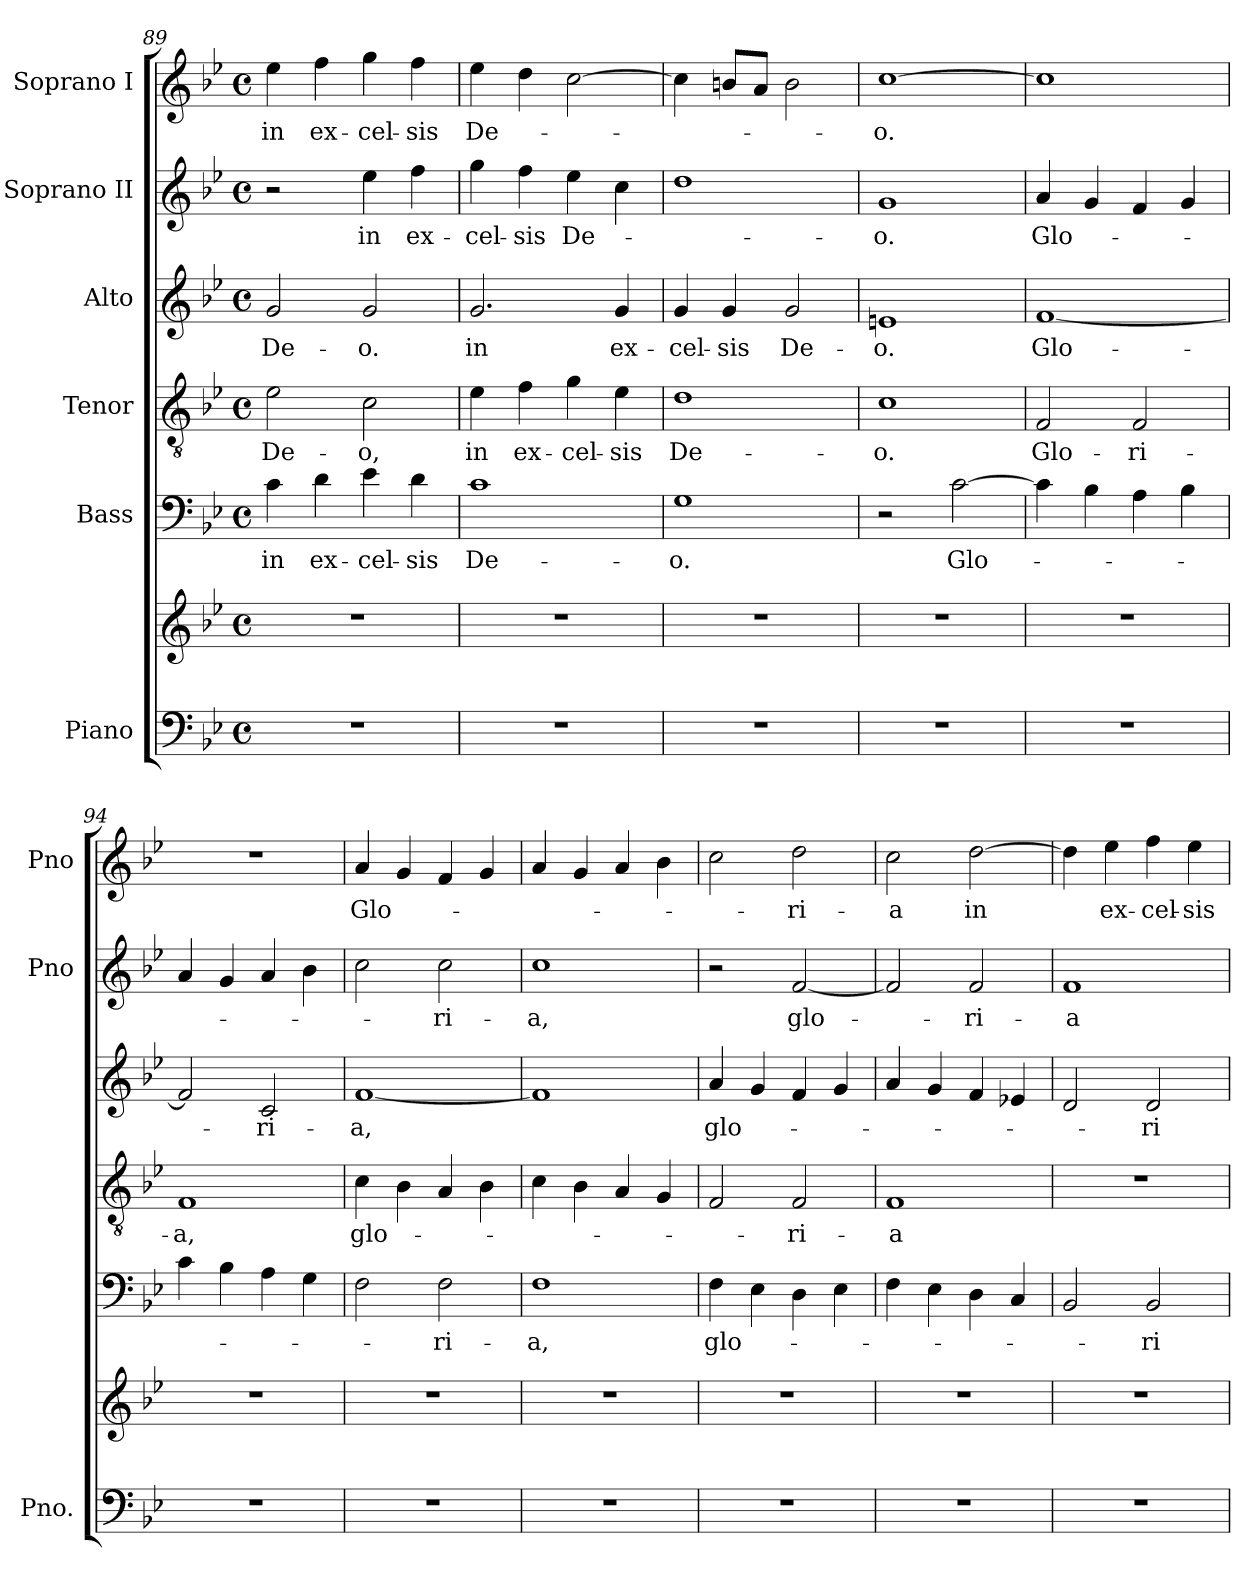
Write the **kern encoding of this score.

**kern	**kern	**kern	**text	**kern	**text	**kern	**text	**kern	**text	**kern	**text
*part6	*part6	*part5	*part5	*part4	*part4	*part3	*part3	*part2	*part2	*part1	*part1
*staff7	*staff6	*staff5	*staff5	*staff4	*staff4	*staff3	*staff3	*staff2	*staff2	*staff1	*staff1
*I"Piano	*	*I"Bass	*	*I"Tenor	*	*I"Alto	*	*I"Soprano II	*	*I"Soprano I	*
*I'Pno.	*	*	*	*	*	*	*	*I'Pno	*	*I'Pno	*
*clefF4	*clefG2	*clefF4	*	*clefGv2	*	*clefG2	*	*clefG2	*	*clefG2	*
*k[b-e-]	*k[b-e-]	*k[b-e-]	*	*k[b-e-]	*	*k[b-e-]	*	*k[b-e-]	*	*k[b-e-]	*
*B-:	*B-:	*B-:	*	*B-:	*	*B-:	*	*B-:	*	*B-:	*
*M4/4	*M4/4	*M4/4	*	*M4/4	*	*M4/4	*	*M4/4	*	*M4/4	*
*met(c)	*met(c)	*met(c)	*	*met(c)	*	*met(c)	*	*met(c)	*	*met(c)	*
=89	=89	=89	=89	=89	=89	=89	=89	=89	=89	=89	=89
1r	1r	4c\	in	2e-\	De-	2g/	De-	2r	.	4ee-\	in
.	.	4d\	ex-	.	.	.	.	.	.	4ff\	ex-
.	.	4e-\	-cel-	2c\	-o,	2g/	-o.	4ee-\	in	4gg\	-cel-
.	.	4d\	-sis	.	.	.	.	4ff\	ex-	4ff\	-sis
=90	=90	=90	=90	=90	=90	=90	=90	=90	=90	=90	=90
1r	1r	1c	De-	4e-\	in	2.g/	in	4gg\	-cel-	4ee-\	De-
.	.	.	.	4f\	ex-	.	.	4ff\	-sis	4dd\	.
.	.	.	.	4g\	-cel-	.	.	4ee-\	De-	[2cc\	.
.	.	.	.	4e-\	-sis	4g/	ex-	4cc\	.	.	.
!!LO:LB:g=z
=91	=91	=91	=91	=91	=91	=91	=91	=91	=91	=91	=91
1r	1r	1G	-o.	1d	De-	4g/	-cel-	1dd	-­-	4cc\]	-­-
.	.	.	.	.	.	4g/	-sis	.	.	8bn/L	.
.	.	.	.	.	.	.	.	.	.	8a/J	.
.	.	.	.	.	.	2g/	De-	.	.	2b\	.
=92	=92	=92	=92	=92	=92	=92	=92	=92	=92	=92	=92
1r	1r	2r	.	1c	-o.	1en	-o.	1g	-o.	[1cc	-o.
.	.	[2c\	Glo-	.	.	.	.	.	.	.	.
=93	=93	=93	=93	=93	=93	=93	=93	=93	=93	=93	=93
1r	1r	4c\]	.	2F/	Glo-	[1f	Glo-	4a/	Glo-	1cc]	.
.	.	4B-\	.	.	.	.	.	4g/	.	.	.
.	.	4A\	.	2F/	-ri-	.	.	4f/	.	.	.
.	.	4B-\	.	.	.	.	.	4g/	.	.	.
=94	=94	=94	=94	=94	=94	=94	=94	=94	=94	=94	=94
1r	1r	4c\	.	1F	-a,	2f/]	.	4a/	.	1r	.
.	.	4B-\	.	.	.	.	.	4g/	.	.	.
.	.	4A\	.	.	.	2c/	-ri-	4a/	.	.	.
.	.	4G\	.	.	.	.	.	4b-\	.	.	.
=95	=95	=95	=95	=95	=95	=95	=95	=95	=95	=95	=95
1r	1r	2F\	.	4c\	glo-	[1f	-a,	2cc\	.	4a/	Glo-
.	.	.	.	4B-\	.	.	.	.	.	4g/	.
.	.	2F\	-ri-	4A/	.	.	.	2cc\	-ri-	4f/	.
.	.	.	.	4B-\	.	.	.	.	.	4g/	.
!!LO:PB:g=z
=96	=96	=96	=96	=96	=96	=96	=96	=96	=96	=96	=96
1r	1r	1F	-a,	4c\	-­-	1f]	.	1cc	-a,	4a/	-­-
.	.	.	.	4B-\	.	.	.	.	.	4g/	.
.	.	.	.	4A/	.	.	.	.	.	4a/	.
.	.	.	.	4G/	.	.	.	.	.	4b-\	.
=97	=97	=97	=97	=97	=97	=97	=97	=97	=97	=97	=97
1r	1r	4F\	glo-	2F/	.	4a/	glo-	2r	.	2cc\	.
.	.	4E-\	.	.	.	4g/	.	.	.	.	.
.	.	4D\	.	2F/	-ri-	4f/	.	[2f/	glo-	2dd\	-ri-
.	.	4E-\	.	.	.	4g/	.	.	.	.	.
=98	=98	=98	=98	=98	=98	=98	=98	=98	=98	=98	=98
1r	1r	4F\	.	1F	-a	4a/	.	2f/]	.	2cc\	-a
.	.	4E-\	.	.	.	4g/	.	.	.	.	.
.	.	4D\	.	.	.	4f/	.	2f/	-ri-	[2dd\	in
.	.	4C/	.	.	.	4e-X/	.	.	.	.	.
=99	=99	=99	=99	=99	=99	=99	=99	=99	=99	=99	=99
1r	1r	2BB-/	.	1r	.	2d/	.	1f	-a	4dd\]	.
.	.	.	.	.	.	.	.	.	.	4ee-\	ex-
.	.	2BB-/	-ri-	.	.	2d/	-ri-	.	.	4ff\	-cel-
.	.	.	.	.	.	.	.	.	.	4ee-\	-sis
=	=	=	=	=	=	=	=	=	=	=	=
*-	*-	*-	*-	*-	*-	*-	*-	*-	*-	*-	*-
